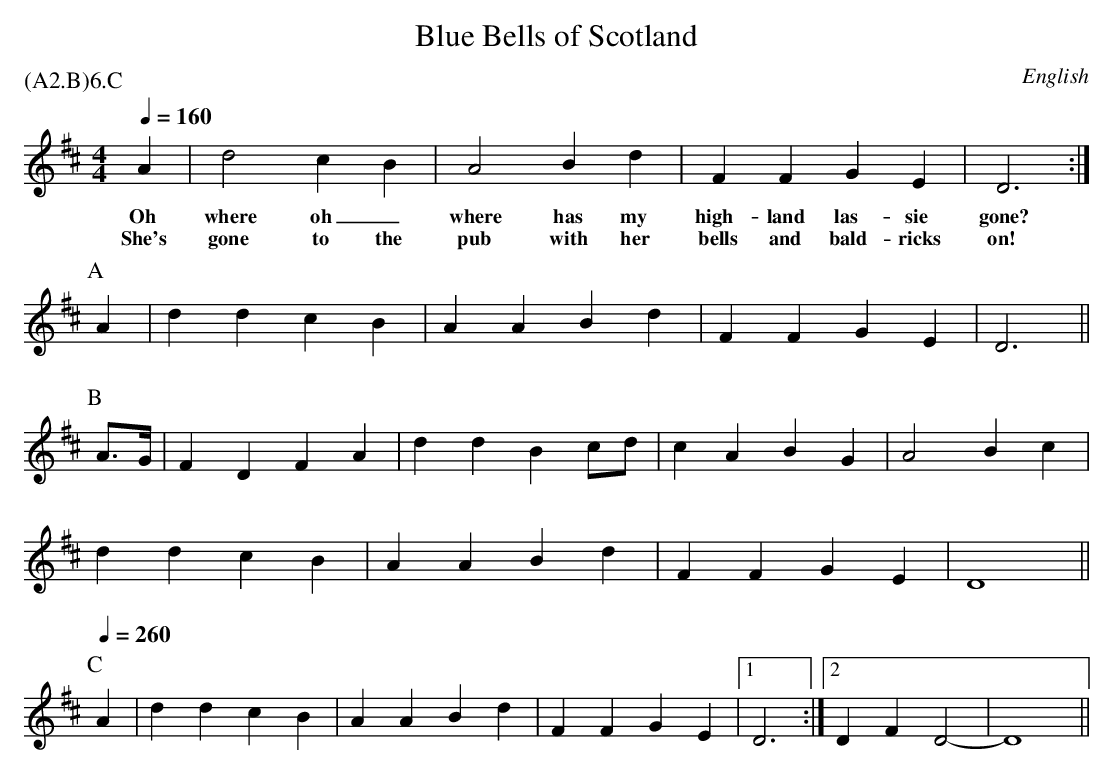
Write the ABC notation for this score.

X:1
T:Blue Bells of Scotland
M:4/4
L:1/8
O:English
P:(A2.B)6.C
K:Dmaj
Q:1/4=160
A2 | d4 c2 B2 | A4 B2 d2 | F2 F2 G2 E2 | D6 :|
w:Oh   where oh_     where has my   high-land las-sie   gone?
w:She's gone to the  pub with her bells   and  bald-ricks on!
P:A
A2 | d2 d2 c2 B2 | A2 A2 B2 d2 |\
F2 F2 G2 E2 | D6 ||
P:B
A>G |\
F2 D2 F2 A2 | d2 d2 B2 cd |\
c2 A2 B2 G2 | A4 B2 c2 |
d2 d2 c2 B2 | A2 A2 B2 d2 | F2 F2 G2 E2 | D8 ||
P:C
Q:1/4=260
A2 | d2 d2 c2 B2 | A2 A2 B2 d2 |\
F2 F2 G2 E2 |  [1 D6 :|  [2 D2 F2 D4- | D8 ||
